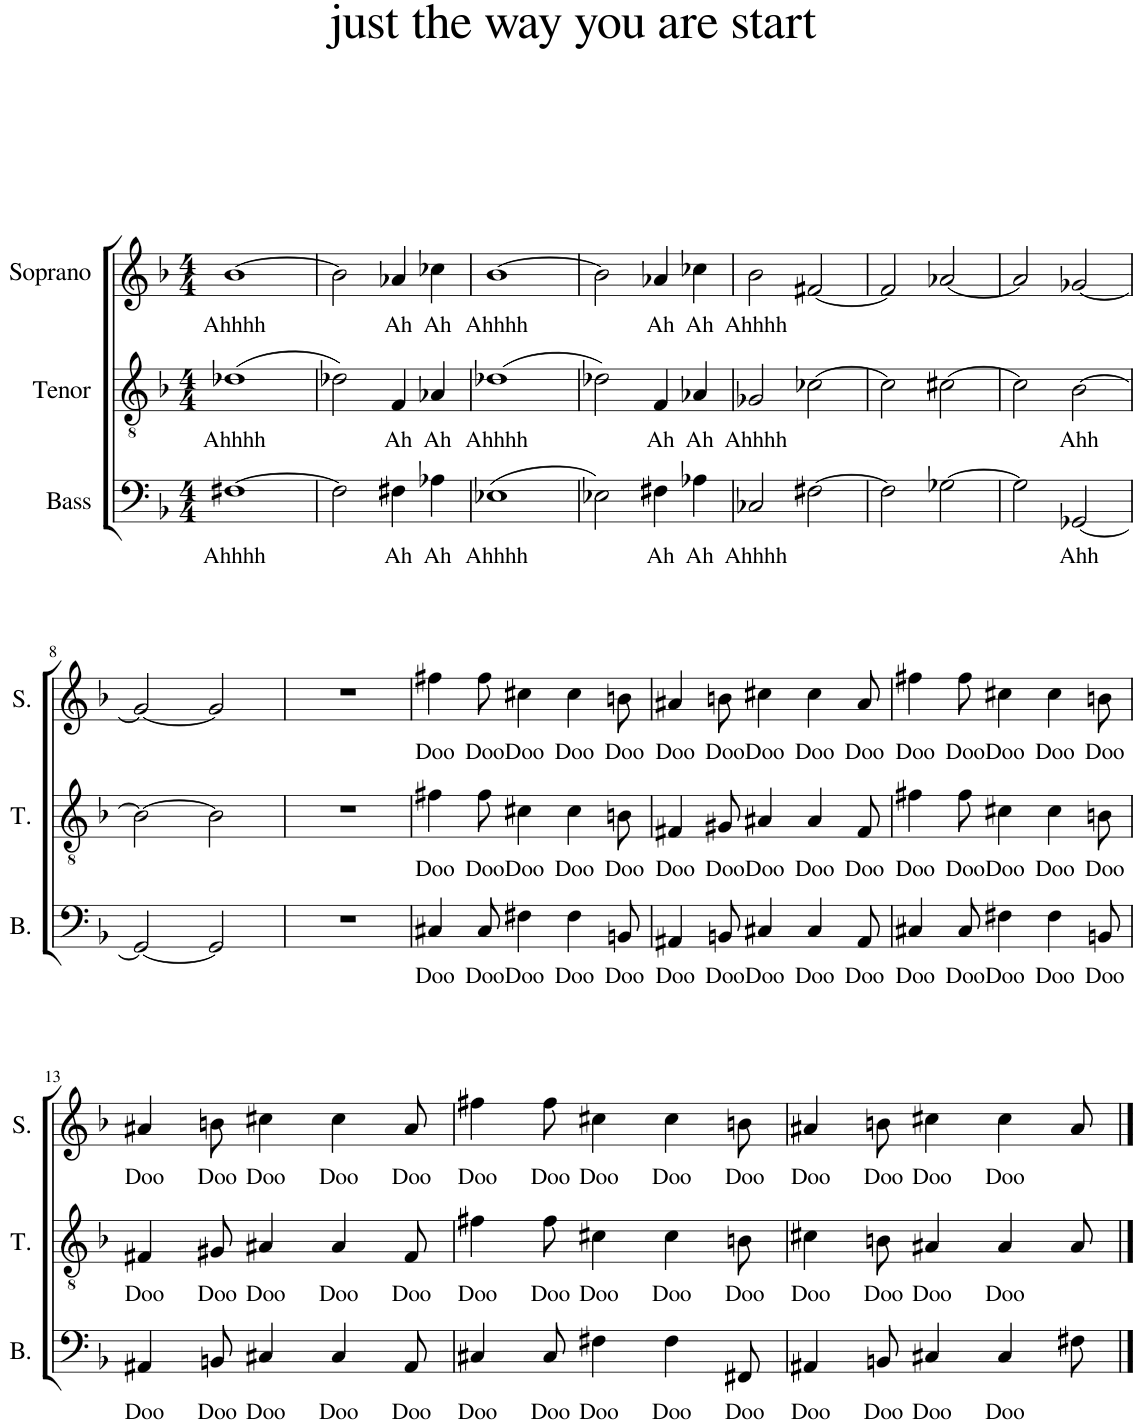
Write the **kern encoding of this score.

**kern	**text	**kern	**text	**kern	**text
*part3	*part3	*part2	*part2	*part1	*part1
*staff3	*staff3	*staff2	*staff2	*staff1	*staff1
*I"Bass	*	*I"Tenor	*	*I"Soprano	*
*I'B.	*	*I'T.	*	*I'S.	*
*clefF4	*	*clefGv2	*	*clefG2	*
*k[b-]	*	*k[b-]	*	*k[b-]	*
*M4/4	*	*M4/4	*	*M4/4	*
=1	=1	=1	=1	=1	=1
!	!LO:LY:b	!	!LO:LY:b	!	!LO:LY:b
[1F#X	Ahhhh	(1d-X	Ahhhh	[1b-	Ahhhh
=2	=2	=2	=2	=2	=2
2F#\]	.	2d-X\)	.	2b-\]	.
!	!LO:LY:b	!	!LO:LY:b	!	!LO:LY:b
4F#X\	Ah	4F/	Ah	4a-X/	Ah
!	!LO:LY:b	!	!LO:LY:b	!	!LO:LY:b
4A-X\	Ah	4A-X/	Ah	4cc-X\	Ah
=3	=3	=3	=3	=3	=3
!	!LO:LY:b	!	!LO:LY:b	!	!LO:LY:b
(1E-X	Ahhhh	(1d-X	Ahhhh	[1b-	Ahhhh
=4	=4	=4	=4	=4	=4
2E-X\)	.	2d-X\)	.	2b-\]	.
!	!LO:LY:b	!	!LO:LY:b	!	!LO:LY:b
4F#X\	Ah	4F/	Ah	4a-X/	Ah
!	!LO:LY:b	!	!LO:LY:b	!	!LO:LY:b
4A-X\	Ah	4A-X/	Ah	4cc-X\	Ah
=5	=5	=5	=5	=5	=5
!	!LO:LY:b	!	!LO:LY:b	!	!LO:LY:b
2C-X/	Ahhhh	2G-X/	Ahhhh	2b-\	Ahhhh
[2F#X\	.	[2c-X\	.	[2f#X/	.
=6	=6	=6	=6	=6	=6
2F#\]	.	2c-\]	.	2f#/]	.
[2G-X\	.	[2c#X\	.	[2a-X/	.
=7	=7	=7	=7	=7	=7
2G-\]	.	2c#\]	.	2a-/]	.
!	!LO:LY:b	!	!LO:LY:b	!	!
[2GG-X/	Ahh	[2B-\	Ahh	[2g-X/	.
!!LO:LB:g=z
=8	=8	=8	=8	=8	=8
2GG-/_	.	2B-\_	.	2g-/_	.
2GG-/]	.	2B-\]	.	2g-/]	.
=9	=9	=9	=9	=9	=9
1r	.	1r	.	1r	.
=10	=10	=10	=10	=10	=10
!	!LO:LY:b	!	!LO:LY:b	!	!LO:LY:b
4C#X/	Doo	4f#X\	Doo	4ff#X\	Doo
!	!LO:LY:b	!	!LO:LY:b	!	!LO:LY:b
8C#/	Doo	8f#\	Doo	8ff#\	Doo
!	!LO:LY:b	!	!LO:LY:b	!	!LO:LY:b
4F#X\	Doo	4c#X\	Doo	4cc#X\	Doo
!	!LO:LY:b	!	!LO:LY:b	!	!LO:LY:b
4F#\	Doo	4c#\	Doo	4cc#\	Doo
!	!LO:LY:b	!	!LO:LY:b	!	!LO:LY:b
8BBn/	Doo	8Bn\	Doo	8bn\	Doo
=11	=11	=11	=11	=11	=11
!	!LO:LY:b	!	!LO:LY:b	!	!LO:LY:b
4AA#X/	Doo	4F#X/	Doo	4a#X/	Doo
!	!LO:LY:b	!	!LO:LY:b	!	!LO:LY:b
8BBn/	Doo	8G#X/	Doo	8bn\	Doo
!	!LO:LY:b	!	!LO:LY:b	!	!LO:LY:b
4C#X/	Doo	4A#X/	Doo	4cc#X\	Doo
!	!LO:LY:b	!	!LO:LY:b	!	!LO:LY:b
4C#/	Doo	4A#/	Doo	4cc#\	Doo
!	!LO:LY:b	!	!LO:LY:b	!	!LO:LY:b
8AA#/	Doo	8F#/	Doo	8a#/	Doo
=12	=12	=12	=12	=12	=12
!	!LO:LY:b	!	!LO:LY:b	!	!LO:LY:b
4C#X/	Doo	4f#X\	Doo	4ff#X\	Doo
!	!LO:LY:b	!	!LO:LY:b	!	!LO:LY:b
8C#/	Doo	8f#\	Doo	8ff#\	Doo
!	!LO:LY:b	!	!LO:LY:b	!	!LO:LY:b
4F#X\	Doo	4c#X\	Doo	4cc#X\	Doo
!	!LO:LY:b	!	!LO:LY:b	!	!LO:LY:b
4F#\	Doo	4c#\	Doo	4cc#\	Doo
!	!LO:LY:b	!	!LO:LY:b	!	!LO:LY:b
8BBn/	Doo	8Bn\	Doo	8bn\	Doo
!!LO:LB:g=z
=13	=13	=13	=13	=13	=13
!	!LO:LY:b	!	!LO:LY:b	!	!LO:LY:b
4AA#X/	Doo	4F#X/	Doo	4a#X/	Doo
!	!LO:LY:b	!	!LO:LY:b	!	!LO:LY:b
8BBn/	Doo	8G#X/	Doo	8bn\	Doo
!	!LO:LY:b	!	!LO:LY:b	!	!LO:LY:b
4C#X/	Doo	4A#X/	Doo	4cc#X\	Doo
!	!LO:LY:b	!	!LO:LY:b	!	!LO:LY:b
4C#/	Doo	4A#/	Doo	4cc#\	Doo
!	!LO:LY:b	!	!LO:LY:b	!	!LO:LY:b
8AA#/	Doo	8F#/	Doo	8a#/	Doo
=14	=14	=14	=14	=14	=14
!	!LO:LY:b	!	!LO:LY:b	!	!LO:LY:b
4C#X/	Doo	4f#X\	Doo	4ff#X\	Doo
!	!LO:LY:b	!	!LO:LY:b	!	!LO:LY:b
8C#/	Doo	8f#\	Doo	8ff#\	Doo
!	!LO:LY:b	!	!LO:LY:b	!	!LO:LY:b
4F#X\	Doo	4c#X\	Doo	4cc#X\	Doo
!	!LO:LY:b	!	!LO:LY:b	!	!LO:LY:b
4F#\	Doo	4c#\	Doo	4cc#\	Doo
!	!LO:LY:b	!	!LO:LY:b	!	!LO:LY:b
8FF#X/	Doo	8Bn\	Doo	8bn\	Doo
=15	=15	=15	=15	=15	=15
!	!LO:LY:b	!	!LO:LY:b	!	!LO:LY:b
4AA#X/	Doo	4c#X\	Doo	4a#X/	Doo
!	!LO:LY:b	!	!LO:LY:b	!	!LO:LY:b
8BBn/	Doo	8Bn\	Doo	8bn\	Doo
!	!LO:LY:b	!	!LO:LY:b	!	!LO:LY:b
4C#X/	Doo	4A#X/	Doo	4cc#X\	Doo
!	!LO:LY:b	!	!LO:LY:b	!	!LO:LY:b
4C#/	Doo	4A#/	Doo	4cc#\	Doo
8F#X\	.	8A#/	.	8a#/	.
==	==	==	==	==	==
*-	*-	*-	*-	*-	*-
